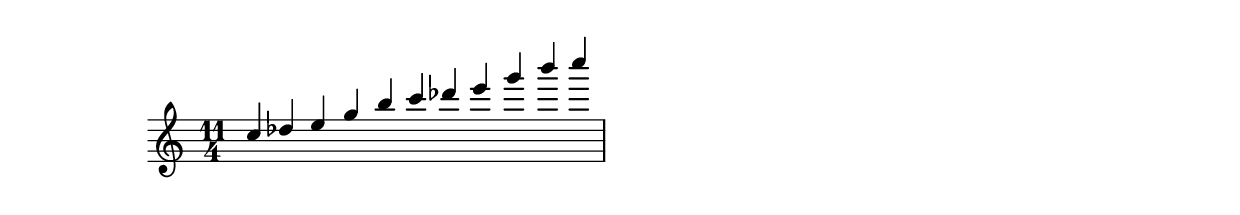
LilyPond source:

\version "2.18.2" \score { \new Staff << \new Voice { \set midiInstrument = #"piano" \voiceOne
 \key c \major \time 11/4
\override Voice.TextScript.font-size = #-4
 { c'' des'' e'' g'' b'' c''' des''' e''' g''' b''' c''''  } 
 } >> \layout { } \midi { \context { \Staff \remove "Staff_performer" }
\context { \Voice \consists "Staff_performer" } \tempo 2 = 60 } }
\paper{oddHeaderMarkup = ##f oddFooterMarkup = ##f}
